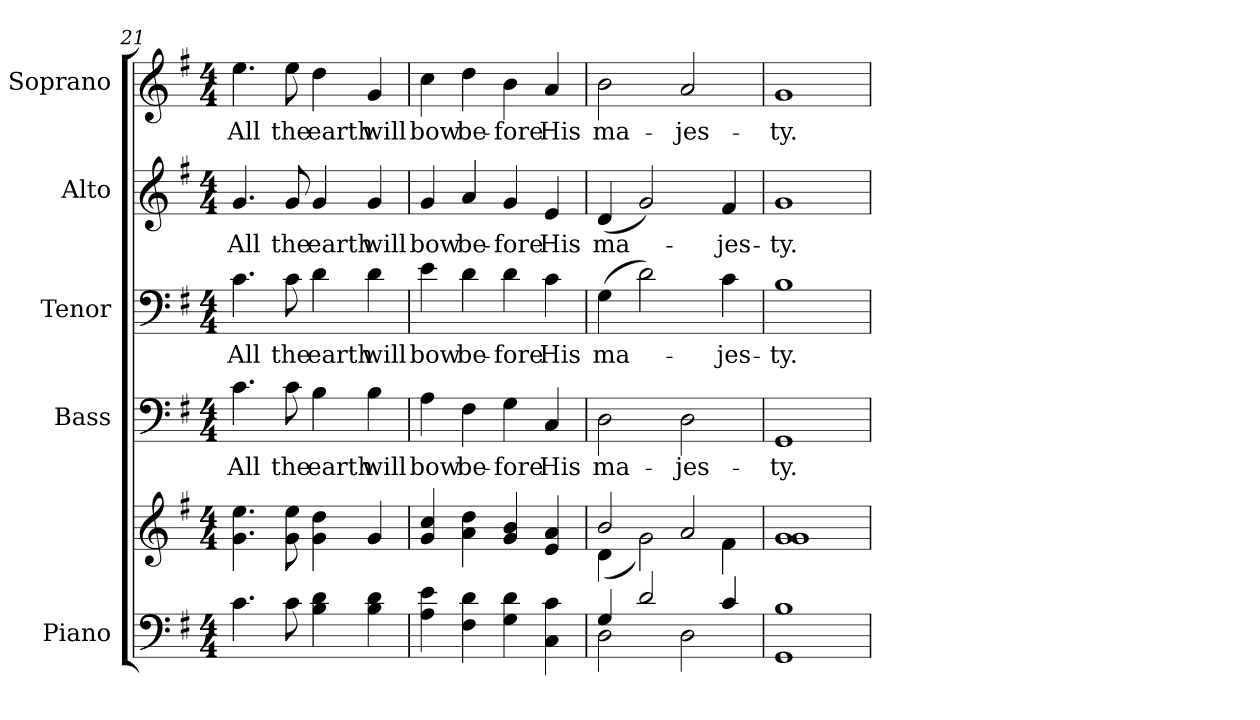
**kern	**kern	**kern	**text	**kern	**text	**kern	**text	**kern	**text
*part5	*part5	*part4	*part4	*part3	*part3	*part2	*part2	*part1	*part1
*staff6	*staff5	*staff4	*staff4	*staff3	*staff3	*staff2	*staff2	*staff1	*staff1
*I"Piano	*	*I"Bass	*	*I"Tenor	*	*I"Alto	*	*I"Soprano	*
*I'Pno.	*	*I'B.	*	*I'T.	*	*I'A.	*	*I'S.	*
!!LO:PB:g=z
*clefF4	*clefG2	*clefF4	*	*clefF4	*	*clefG2	*	*clefG2	*
*k[f#]	*k[f#]	*k[f#]	*	*k[f#]	*	*k[f#]	*	*k[f#]	*
*G:	*G:	*G:	*	*G:	*	*G:	*	*G:	*
*M4/4	*M4/4	*M4/4	*	*M4/4	*	*M4/4	*	*M4/4	*
=21	=21	=21	=21	=21	=21	=21	=21	=21	=21
!	!	!	!LO:LY:b:color=#000000	!	!	!	!	!	!
!	!	!	!	!	!LO:LY:b:color=#000000	!	!	!	!
!	!	!	!	!	!	!	!LO:LY:b:color=#000000	!	!
!	!	!	!	!	!	!	!	!	!LO:LY:b:color=#000000
4.ci\	4.gi\ 4.eei	4.ci\	All	4.ci\	All	4.gi/	All	4.eei\	All
!	!	!	!LO:LY:b:color=#000000	!	!	!	!	!	!
!	!	!	!	!	!LO:LY:b:color=#000000	!	!	!	!
!	!	!	!	!	!	!	!LO:LY:b:color=#000000	!	!
!	!	!	!	!	!	!	!	!	!LO:LY:b:color=#000000
8ci\	8gi\ 8eei	8ci\	the	8ci\	the	8gi/	the	8eei\	the
!	!	!	!LO:LY:b:color=#000000	!	!	!	!	!	!
!	!	!	!	!	!LO:LY:b:color=#000000	!	!	!	!
!	!	!	!	!	!	!	!LO:LY:b:color=#000000	!	!
!	!	!	!	!	!	!	!	!	!LO:LY:b:color=#000000
4Bi\ 4di	4gi\ 4ddi	4Bi\	earth	4di\	earth	4gi/	earth	4ddi\	earth
!	!	!	!LO:LY:b:color=#000000	!	!	!	!	!	!
!	!	!	!	!	!LO:LY:b:color=#000000	!	!	!	!
!	!	!	!	!	!	!	!LO:LY:b:color=#000000	!	!
!	!	!	!	!	!	!	!	!	!LO:LY:b:color=#000000
4Bi\ 4di	4gi/	4Bi\	will	4di\	will	4gi/	will	4gi/	will
=22	=22	=22	=22	=22	=22	=22	=22	=22	=22
!	!	!	!LO:LY:b:color=#000000	!	!	!	!	!	!
!	!	!	!	!	!LO:LY:b:color=#000000	!	!	!	!
!	!	!	!	!	!	!	!LO:LY:b:color=#000000	!	!
!	!	!	!	!	!	!	!	!	!LO:LY:b:color=#000000
4Ai\ 4ei	4gi/ 4cci	4Ai\	bow	4ei\	bow	4gi/	bow	4cci\	bow
!	!	!	!LO:LY:b:color=#000000	!	!	!	!	!	!
!	!	!	!	!	!LO:LY:b:color=#000000	!	!	!	!
!	!	!	!	!	!	!	!LO:LY:b:color=#000000	!	!
!	!	!	!	!	!	!	!	!	!LO:LY:b:color=#000000
4F#i\ 4di	4ai\ 4ddi	4F#i\	be-	4di\	be-	4ai/	be-	4ddi\	be-
!	!	!	!LO:LY:b:color=#000000	!	!	!	!	!	!
!	!	!	!	!	!LO:LY:b:color=#000000	!	!	!	!
!	!	!	!	!	!	!	!LO:LY:b:color=#000000	!	!
!	!	!	!	!	!	!	!	!	!LO:LY:b:color=#000000
4Gi\ 4di	4gi/ 4bi	4Gi\	-fore	4di\	-fore	4gi/	-fore	4bi\	-fore
!	!	!	!LO:LY:b:color=#000000	!	!	!	!	!	!
!	!	!	!	!	!LO:LY:b:color=#000000	!	!	!	!
!	!	!	!	!	!	!	!LO:LY:b:color=#000000	!	!
!	!	!	!	!	!	!	!	!	!LO:LY:b:color=#000000
4Ci\ 4ci	4ei/ 4ai	4Ci/	His	4ci\	His	4ei/	His	4ai/	His
=23	=23	=23	=23	=23	=23	=23	=23	=23	=23
*^	*^	*	*	*	*	*	*	*	*
!	!	!	!	!	!LO:LY:b:color=#000000	!	!	!	!	!	!
!	!	!	!	!	!	!	!LO:LY:b:color=#000000	!	!	!	!
!	!	!	!	!	!	!	!	!	!LO:LY:b:color=#000000	!	!
!	!	!	!	!	!	!	!	!	!	!	!LO:LY:b:color=#000000
4Gi/	2Di\	2bi/	(4di\	2Di\	ma-	(4Gi\	ma-	(4di/	ma-	2bi\	ma-
2di/	.	.	2gi\)	.	.	2di\)	.	2gi/)	.	.	.
!	!	!	!	!	!LO:LY:b:color=#000000	!	!	!	!	!	!
!	!	!	!	!	!	!	!	!	!	!	!LO:LY:b:color=#000000
.	2Di\	2ai/	.	2Di\	-jes-	.	.	.	.	2ai/	-jes-
!	!	!	!	!	!	!	!LO:LY:b:color=#000000	!	!	!	!
!	!	!	!	!	!	!	!	!	!LO:LY:b:color=#000000	!	!
4ci/	.	.	4f#i\	.	.	4ci\	-jes-	4f#i/	-jes-	.	.
*v	*v	*	*	*	*	*	*	*	*	*	*
*	*v	*v	*	*	*	*	*	*	*	*
=24	=24	=24	=24	=24	=24	=24	=24	=24	=24
*	*^	*	*	*	*	*	*	*	*
!	!	!	!	!LO:LY:b:color=#000000	!	!	!	!	!	!
*	*v	*v	*	*	*	*	*	*	*	*
*	*^	*	*	*	*	*	*	*	*
!	!	!	!	!	!	!LO:LY:b:color=#000000	!	!	!	!
*	*v	*v	*	*	*	*	*	*	*	*
*	*^	*	*	*	*	*	*	*	*
!	!	!	!	!	!	!	!	!LO:LY:b:color=#000000	!	!
*	*v	*v	*	*	*	*	*	*	*	*
*	*^	*	*	*	*	*	*	*	*
!	!	!	!	!	!	!	!	!	!	!LO:LY:b:color=#000000
*	*v	*v	*	*	*	*	*	*	*	*
1GGi 1Bi	1gi 1gi	1GGi	-ty.	1Bi	-ty.	1gi	-ty.	1gi	-ty.
=	=	=	=	=	=	=	=	=	=
*-	*-	*-	*-	*-	*-	*-	*-	*-	*-
